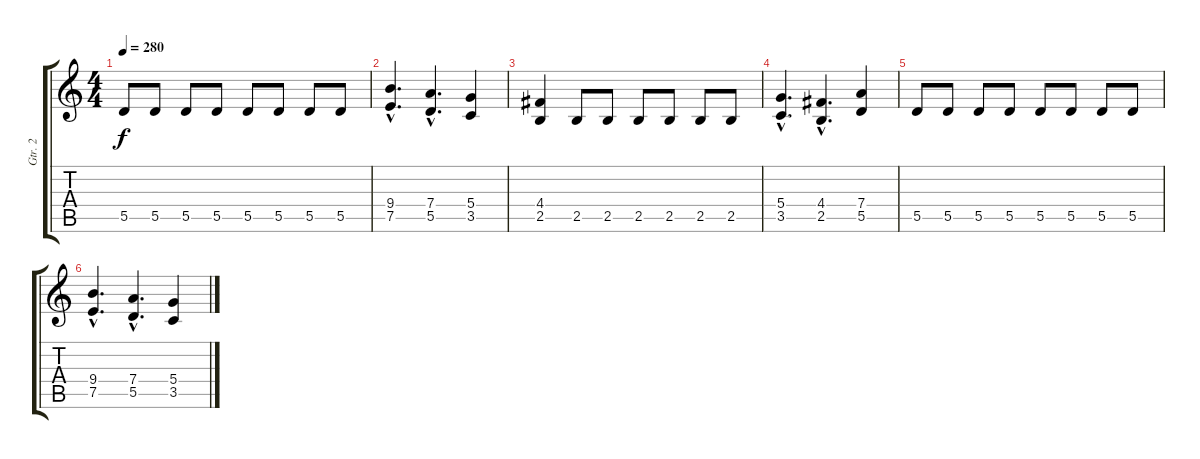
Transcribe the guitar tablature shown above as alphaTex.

\track ("Gtr. 2" "Gtr. 2") {instrument distortionguitar}
\staff {score tabs}
\tuning (E4 B3 G3 D3 A2 E2) {hide}
\ts (4 4)
\tempo 280
\clef g2
\ks c
5.5.8{dy f} 5.5.8 5.5.8 5.5.8 5.5.8 5.5.8 5.5.8 5.5.8 |
(9.4{hac} 7.5{hac}).4{d} (7.4{hac} 5.5{hac}).4{d} (5.4 3.5).4 |
(4.4 2.5).4 2.5.8 2.5.8 2.5.8 2.5.8 2.5.8 2.5.8 |
(5.4{hac} 3.5{hac}).4{d} (4.4{hac} 2.5{hac}).4{d} (7.4 5.5).4 |
5.5.8 5.5.8 5.5.8 5.5.8 5.5.8 5.5.8 5.5.8 5.5.8 |
(9.4{hac} 7.5{hac}).4{d} (7.4{hac} 5.5{hac}).4{d} (5.4 3.5).4
